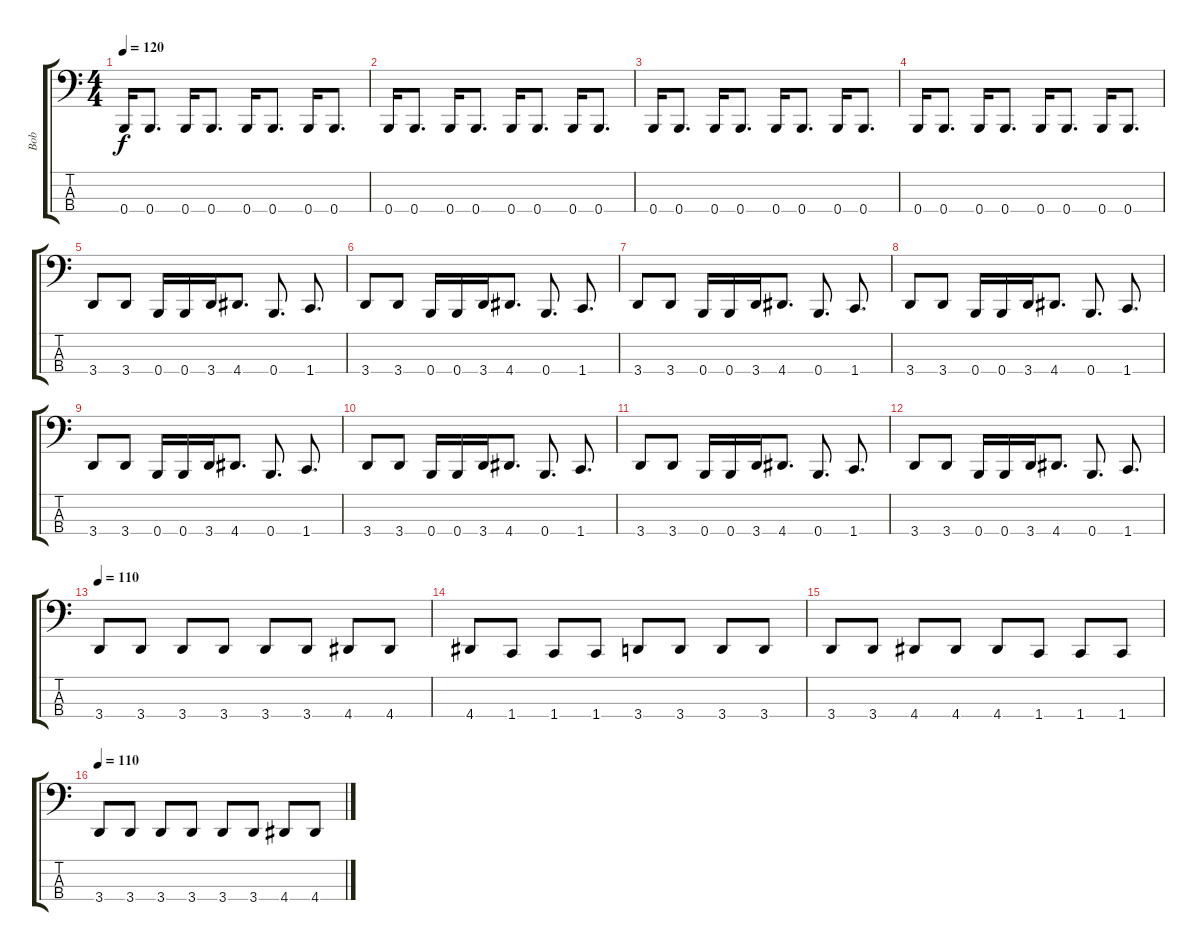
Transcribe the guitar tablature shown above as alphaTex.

\track ("Bob" "Bob") {instrument electricbassfinger}
\staff {score tabs}
\tuning (E2 B1 Gb1 B0) {hide}
\ts (4 4)
\tempo 120
\clef f4
\ks c
0.4.16{dy f} 0.4.8{d} 0.4.16 0.4.8{d} 0.4.16 0.4.8{d} 0.4.16 0.4.8{d} |
0.4.16 0.4.8{d} 0.4.16 0.4.8{d} 0.4.16 0.4.8{d} 0.4.16 0.4.8{d} |
0.4.16 0.4.8{d} 0.4.16 0.4.8{d} 0.4.16 0.4.8{d} 0.4.16 0.4.8{d} |
0.4.16 0.4.8{d} 0.4.16 0.4.8{d} 0.4.16 0.4.8{d} 0.4.16 0.4.8{d} |
3.4.8 3.4.8 0.4.16 0.4.16 3.4.16 4.4.8{d} 0.4.8{d} 1.4.8{d} |
3.4.8 3.4.8 0.4.16 0.4.16 3.4.16 4.4.8{d} 0.4.8{d} 1.4.8{d} |
3.4.8 3.4.8 0.4.16 0.4.16 3.4.16 4.4.8{d} 0.4.8{d} 1.4.8{d} |
3.4.8 3.4.8 0.4.16 0.4.16 3.4.16 4.4.8{d} 0.4.8{d} 1.4.8{d} |
3.4.8 3.4.8 0.4.16 0.4.16 3.4.16 4.4.8{d} 0.4.8{d} 1.4.8{d} |
3.4.8 3.4.8 0.4.16 0.4.16 3.4.16 4.4.8{d} 0.4.8{d} 1.4.8{d} |
3.4.8 3.4.8 0.4.16 0.4.16 3.4.16 4.4.8{d} 0.4.8{d} 1.4.8{d} |
3.4.8 3.4.8 0.4.16 0.4.16 3.4.16 4.4.8{d} 0.4.8{d} 1.4.8{d} |
\tempo 110
3.4.8 3.4.8 3.4.8 3.4.8 3.4.8 3.4.8 4.4.8 4.4.8 |
4.4.8 1.4.8 1.4.8 1.4.8 3.4.8 3.4.8 3.4.8 3.4.8 |
3.4.8 3.4.8 4.4.8 4.4.8 4.4.8 1.4.8 1.4.8 1.4.8 |
\tempo 110
3.4.8 3.4.8 3.4.8 3.4.8 3.4.8 3.4.8 4.4.8 4.4.8
